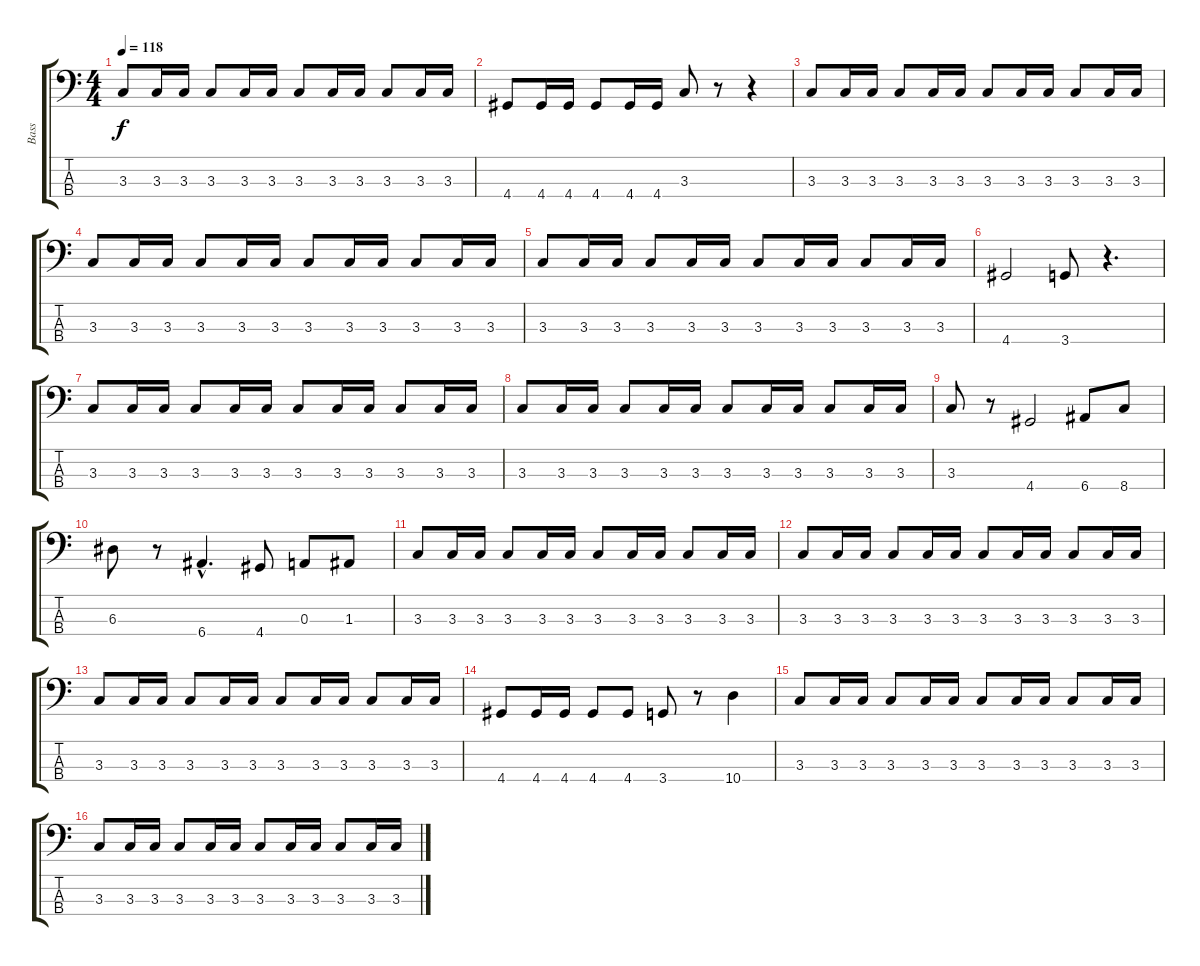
\track ("Bass" "Bass") {instrument electricbassfinger}
\staff {score tabs}
\tuning (G2 D2 A1 E1) {hide}
\ts (4 4)
\tempo 118
\clef f4
\ks c
3.3.8{dy f} 3.3.16 3.3.16 3.3.8 3.3.16 3.3.16 3.3.8 3.3.16 3.3.16 3.3.8 3.3.16 3.3.16 |
4.4.8 4.4.16 4.4.16 4.4.8 4.4.16 4.4.16 3.3.8 r.8 r.4 |
3.3.8 3.3.16 3.3.16 3.3.8 3.3.16 3.3.16 3.3.8 3.3.16 3.3.16 3.3.8 3.3.16 3.3.16 |
3.3.8 3.3.16 3.3.16 3.3.8 3.3.16 3.3.16 3.3.8 3.3.16 3.3.16 3.3.8 3.3.16 3.3.16 |
3.3.8 3.3.16 3.3.16 3.3.8 3.3.16 3.3.16 3.3.8 3.3.16 3.3.16 3.3.8 3.3.16 3.3.16 |
4.4.2 3.4.8 r.4{d} |
3.3.8 3.3.16 3.3.16 3.3.8 3.3.16 3.3.16 3.3.8 3.3.16 3.3.16 3.3.8 3.3.16 3.3.16 |
3.3.8 3.3.16 3.3.16 3.3.8 3.3.16 3.3.16 3.3.8 3.3.16 3.3.16 3.3.8 3.3.16 3.3.16 |
3.3.8 r.8 4.4.2 6.4.8 8.4.8 |
6.3.8 r.8 6.4{hac}.4{d} 4.4.8 0.3.8 1.3.8 |
3.3.8 3.3.16 3.3.16 3.3.8 3.3.16 3.3.16 3.3.8 3.3.16 3.3.16 3.3.8 3.3.16 3.3.16 |
3.3.8 3.3.16 3.3.16 3.3.8 3.3.16 3.3.16 3.3.8 3.3.16 3.3.16 3.3.8 3.3.16 3.3.16 |
3.3.8 3.3.16 3.3.16 3.3.8 3.3.16 3.3.16 3.3.8 3.3.16 3.3.16 3.3.8 3.3.16 3.3.16 |
4.4.8 4.4.16 4.4.16 4.4.8 4.4.8 3.4.8 r.8 10.4.4 |
3.3.8 3.3.16 3.3.16 3.3.8 3.3.16 3.3.16 3.3.8 3.3.16 3.3.16 3.3.8 3.3.16 3.3.16 |
3.3.8 3.3.16 3.3.16 3.3.8 3.3.16 3.3.16 3.3.8 3.3.16 3.3.16 3.3.8 3.3.16 3.3.16
